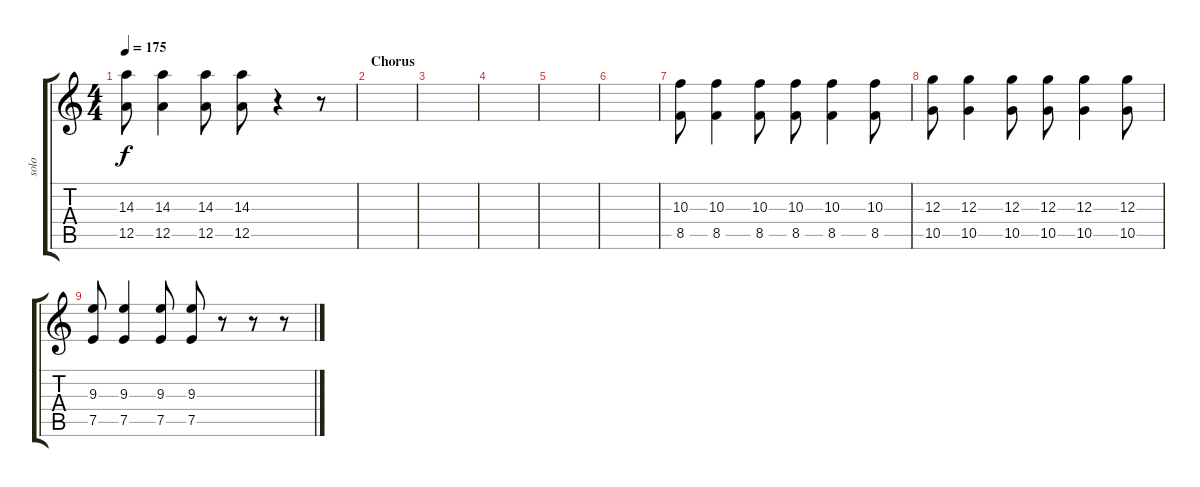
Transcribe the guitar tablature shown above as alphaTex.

\track ("solo" "solo") {instrument distortionguitar}
\staff {score tabs}
\tuning (E4 B3 G3 D3 A2 E2) {hide}
\ts (4 4)
\tempo 175
\clef g2
\ks c
(14.3 12.5).8{dy f} (14.3 12.5).4 (14.3 12.5).8 (14.3 12.5).8 r.4 r.8 |
\section ("" "Chorus")
|
|
|
|
|
(10.3 8.5).8 (10.3 8.5).4 (10.3 8.5).8 (10.3 8.5).8 (10.3 8.5).4 (10.3 8.5).8 |
(12.3 10.5).8 (12.3 10.5).4 (12.3 10.5).8 (12.3 10.5).8 (12.3 10.5).4 (12.3 10.5).8 |
(9.3 7.5).8 (9.3 7.5).4 (9.3 7.5).8 (9.3 7.5).8 r.8 r.8 r.8
